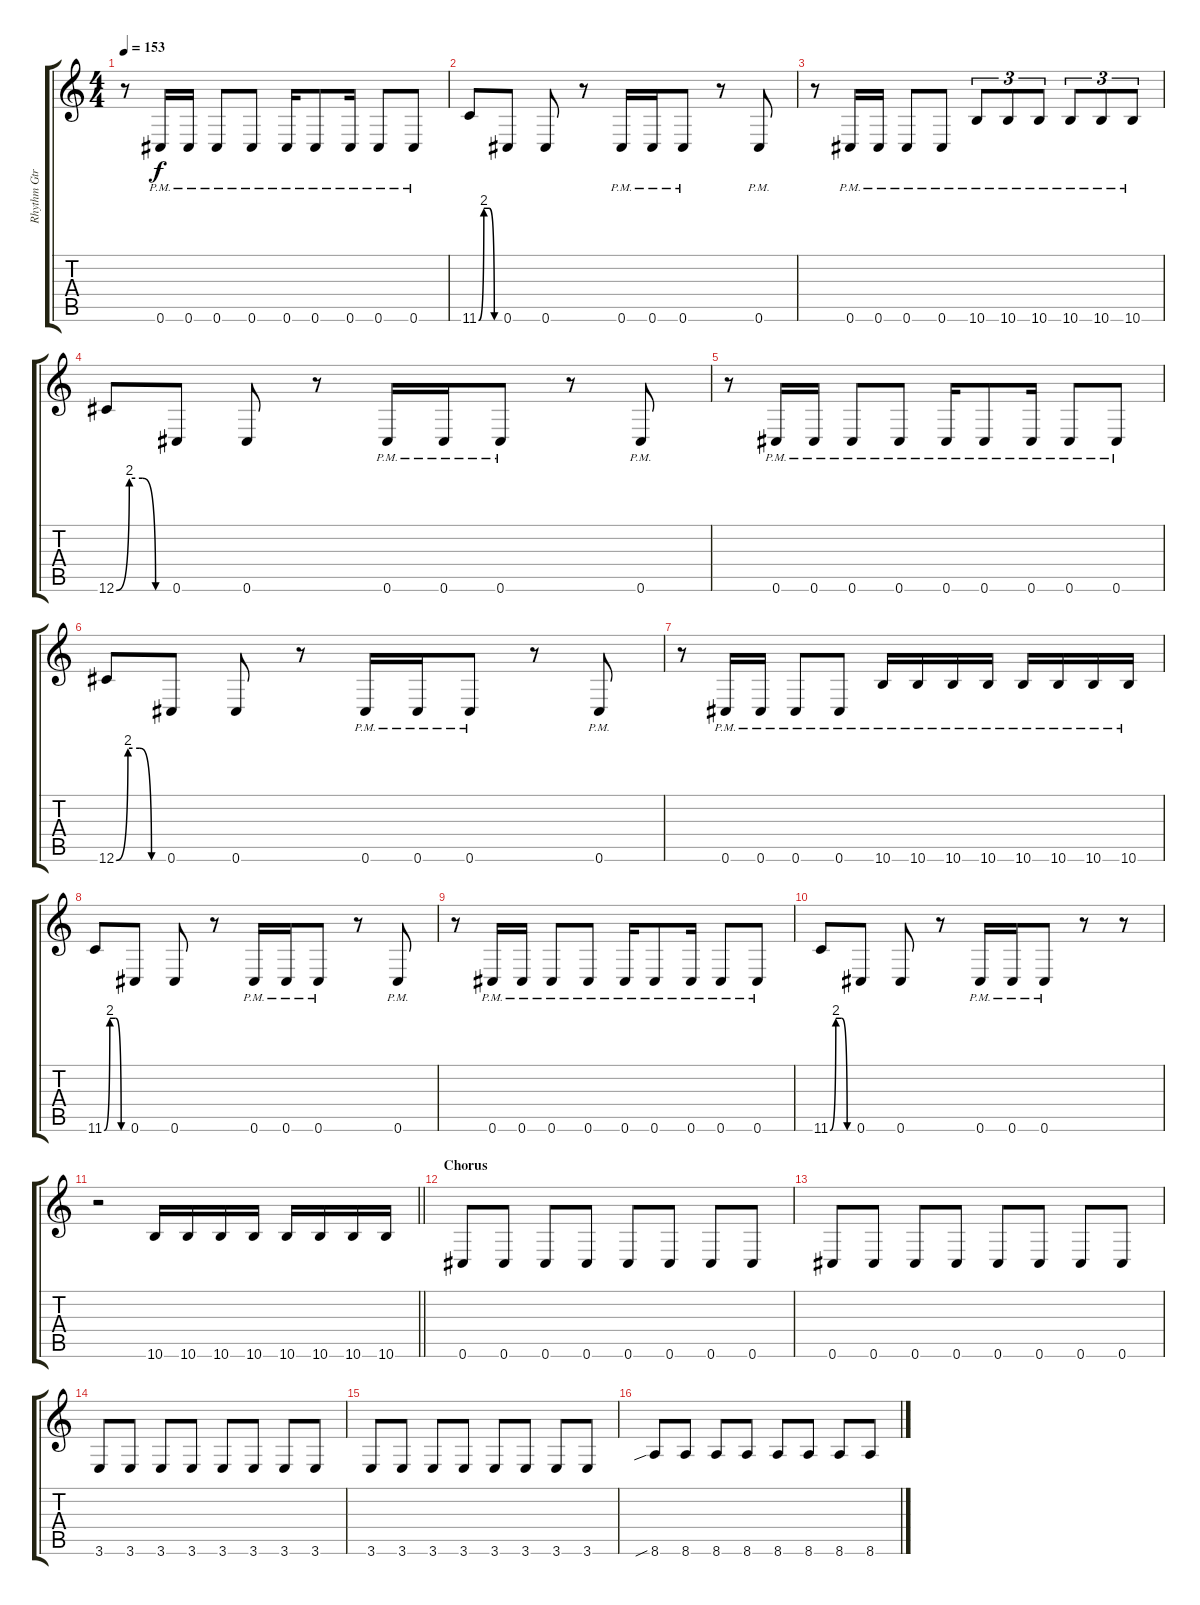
\track ("Rhythm Gtr R" "Rhythm Gtr") {instrument overdrivenguitar}
\staff {score tabs}
\tuning (Eb4 Bb3 Gb3 Db3 Ab2 Db2) {hide}
\ts (4 4)
\tempo 153
\clef g2
\ks c
r.8{dy f} 0.6{pm}.16 0.6{pm}.16 0.6{pm}.8 0.6{pm}.8 0.6{pm}.16 0.6{pm}.8 0.6{pm}.16 0.6{pm}.8 0.6{pm}.8 |
11.6{be (custom 0 0 15 8 30 8 45 0 60 0)}.8 0.6.8 0.6.8 r.8 0.6{pm}.16 0.6{pm}.16 0.6{pm}.8 r.8 0.6{pm}.8 |
r.8 0.6{pm}.16 0.6{pm}.16 0.6{pm}.8 0.6{pm}.8 10.6{pm}.8{tu (3 2)} 10.6{pm}.8{tu (3 2)} 10.6{pm}.8{tu (3 2)} 10.6{pm}.8{tu (3 2)} 10.6{pm}.8{tu (3 2)} 10.6{pm}.8{tu (3 2)} |
12.6{be (custom 0 0 15 8 30 8 45 0 60 0)}.8 0.6.8 0.6.8 r.8 0.6{pm}.16 0.6{pm}.16 0.6{pm}.8 r.8 0.6{pm}.8 |
r.8 0.6{pm}.16 0.6{pm}.16 0.6{pm}.8 0.6{pm}.8 0.6{pm}.16 0.6{pm}.8 0.6{pm}.16 0.6{pm}.8 0.6{pm}.8 |
12.6{be (custom 0 0 15 8 30 8 45 0 60 0)}.8 0.6.8 0.6.8 r.8 0.6{pm}.16 0.6{pm}.16 0.6{pm}.8 r.8 0.6{pm}.8 |
r.8 0.6{pm}.16 0.6{pm}.16 0.6{pm}.8 0.6{pm}.8 10.6{pm}.16 10.6{pm}.16 10.6{pm}.16 10.6{pm}.16 10.6{pm}.16 10.6{pm}.16 10.6{pm}.16 10.6{pm}.16 |
11.6{be (custom 0 0 15 8 30 8 45 0 60 0)}.8 0.6.8 0.6.8 r.8 0.6{pm}.16 0.6{pm}.16 0.6{pm}.8 r.8 0.6{pm}.8 |
r.8 0.6{pm}.16 0.6{pm}.16 0.6{pm}.8 0.6{pm}.8 0.6{pm}.16 0.6{pm}.8 0.6{pm}.16 0.6{pm}.8 0.6{pm}.8 |
11.6{be (custom 0 0 15 8 30 8 45 0 60 0)}.8 0.6.8 0.6.8 r.8 0.6{pm}.16 0.6{pm}.16 0.6{pm}.8 r.8 r.8 |
\barLineRight lightlight
r.2 10.6.16 10.6.16 10.6.16 10.6.16 10.6.16 10.6.16 10.6.16 10.6.16 |
\section ("" "Chorus")
0.6.8 0.6.8 0.6.8 0.6.8 0.6.8 0.6.8 0.6.8 0.6.8 |
0.6.8 0.6.8 0.6.8 0.6.8 0.6.8 0.6.8 0.6.8 0.6.8 |
3.6.8 3.6.8 3.6.8 3.6.8 3.6.8 3.6.8 3.6.8 3.6.8 |
3.6.8 3.6.8 3.6.8 3.6.8 3.6.8 3.6.8 3.6.8 3.6.8 |
8.6{sib}.8 8.6.8 8.6.8 8.6.8 8.6.8 8.6.8 8.6.8 8.6.8
